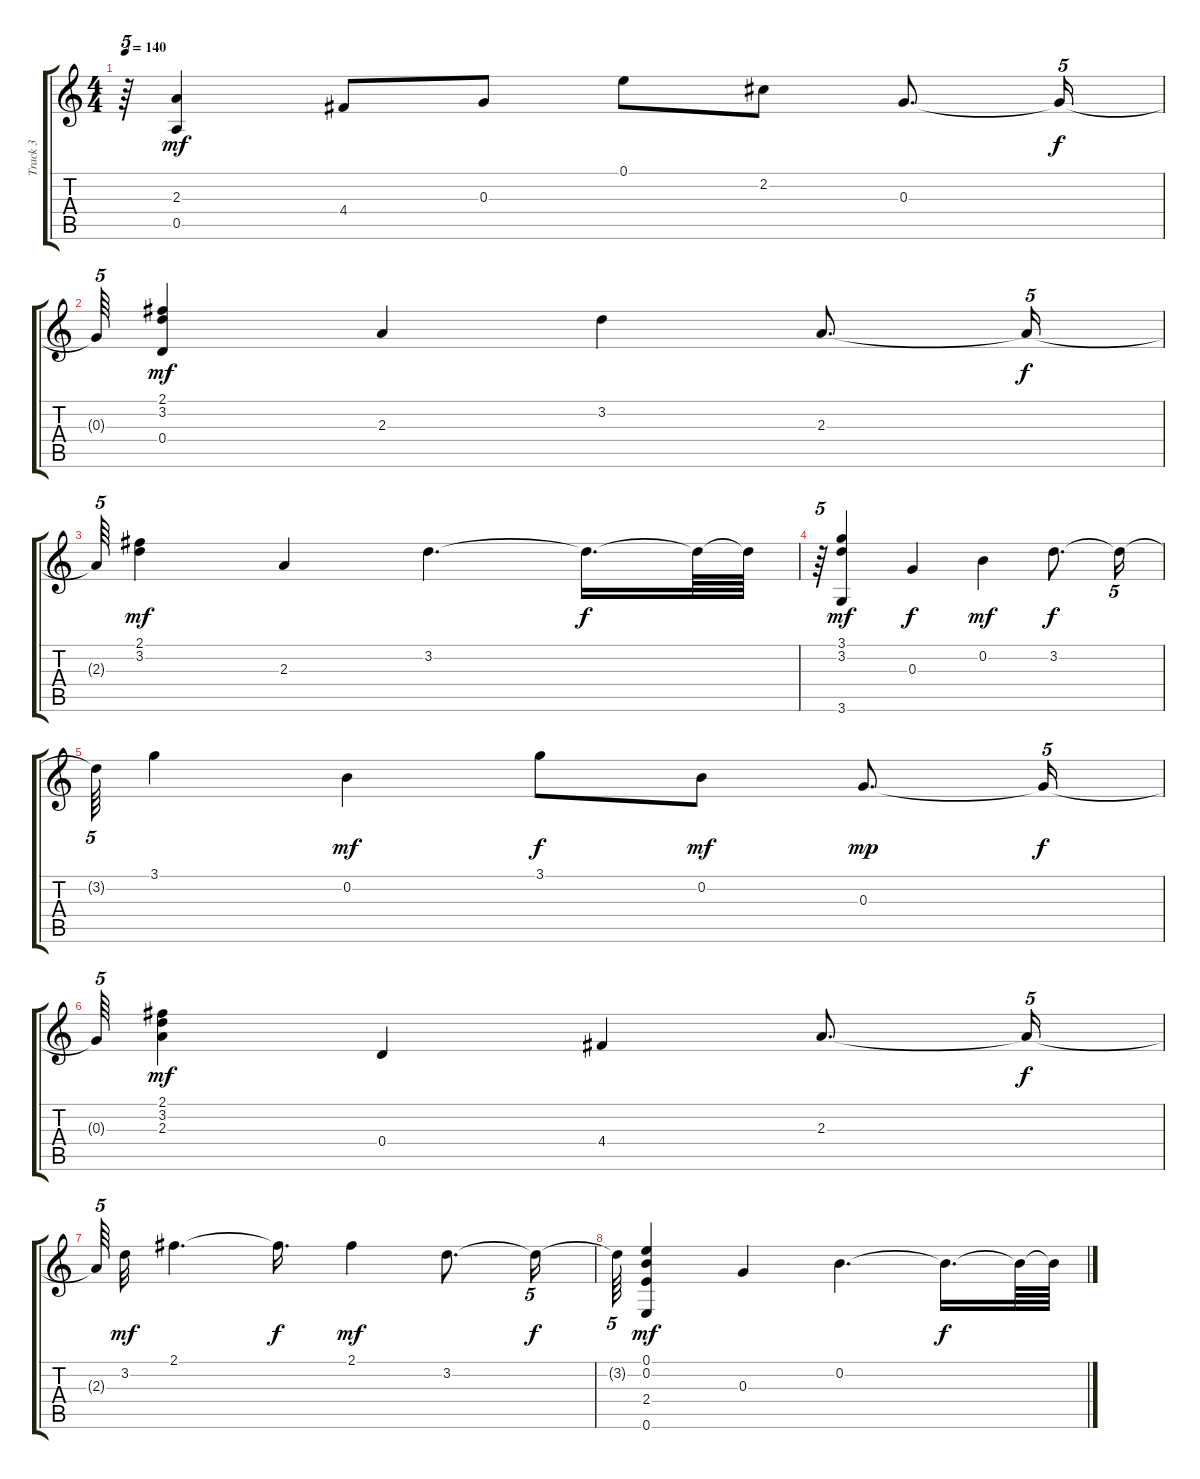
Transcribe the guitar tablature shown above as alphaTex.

\track ("Track 3" "Track 3") {instrument acousticguitarsteel}
\staff {score tabs}
\tuning (E4 B3 G3 D3 A2 E2) {hide}
\ts (4 4)
\tempo 140
\clef g2
\ks c
r.64{tu (5 4) dy f} (2.3 0.5).4{dy mf} 4.4.8 0.3.8 0.1.8 2.2.8 0.3.8{d} 0.3{t}.16{tu (5 4) dy f} |
0.3{t}.64{tu (5 4)} (2.1 3.2 0.4).4{dy mf} 2.3.4 3.2.4 2.3.8{d} 2.3{t}.16{tu (5 4) dy f} |
2.3{t}.64{tu (5 4)} (2.1 3.2).4{dy mf} 2.3.4 3.2.4{d} 3.2{t}.16{d dy f} 3.2{t}.64 3.2{t}.64 |
r.64{tu (5 4)} (3.1 3.2 3.6).4{dy mf} 0.3.4{dy f} 0.2.4{dy mf} 3.2.8{d dy f} 3.2{t}.16{tu (5 4)} |
3.2{t}.64{tu (5 4)} 3.1.4 0.2.4{dy mf} 3.1.8{dy f} 0.2.8{dy mf} 0.3.8{d dy mp} 0.3{t}.16{tu (5 4) dy f} |
0.3{t}.64{tu (5 4)} (2.1 3.2 2.3).4{dy mf} 0.4.4 4.4.4 2.3.8{d} 2.3{t}.16{tu (5 4) dy f} |
2.3{t}.64{tu (5 4)} 3.2.32{dy mf} 2.1.4{d} 2.1{t}.16{d dy f} 2.1.4{dy mf} 3.2.8{d} 3.2{t}.16{tu (5 4) dy f} |
3.2{t}.64{tu (5 4)} (0.1 0.2 2.4 0.6).4{dy mf} 0.3.4 0.2.4{d} 0.2{t}.16{d dy f} 0.2{t}.64 0.2{t}.64
